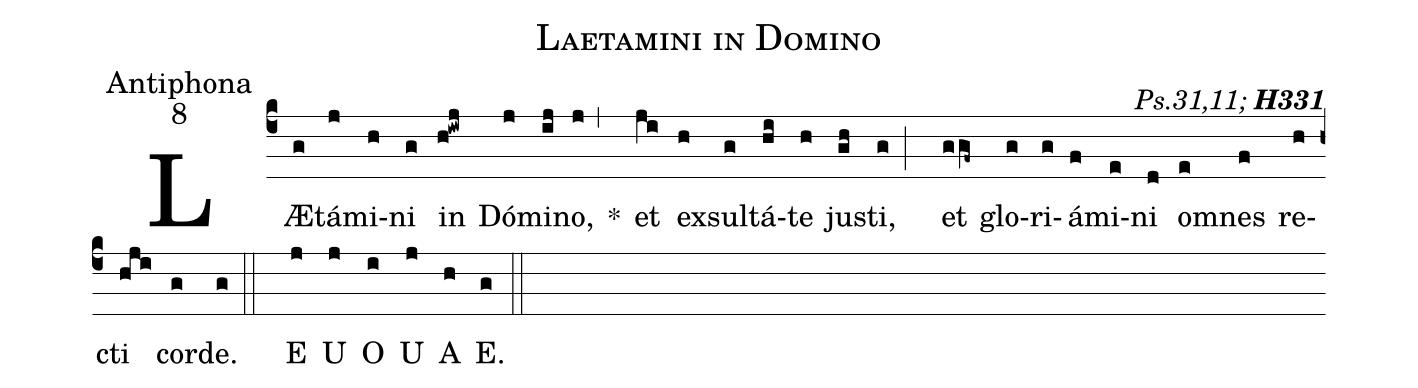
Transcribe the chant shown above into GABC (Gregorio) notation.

name:Laetamini in Domino;
office-part:Antiphona;
mode:8;
commentary:{\itshape\mdseries  Ps.31,11;\/} {\bfseries H331};
%%
(c4)LÆ(g)tá(j)mi(h)ni(g) in(h!iwj) Dó(j)mi(ij)no,(j,) *() et(ji) ex(h)sul(g)tá(hi)te(h) ju(gh)sti,(g;) et(ggf~) glo(g)ri(g)á(f)mi(e)ni(d) om(e)nes(f) re(h)cti(hji) cor(g)de.(g::) <eu> E(j) U(j) O(i) U(j) A(h) E.(g) </eu> (::)
